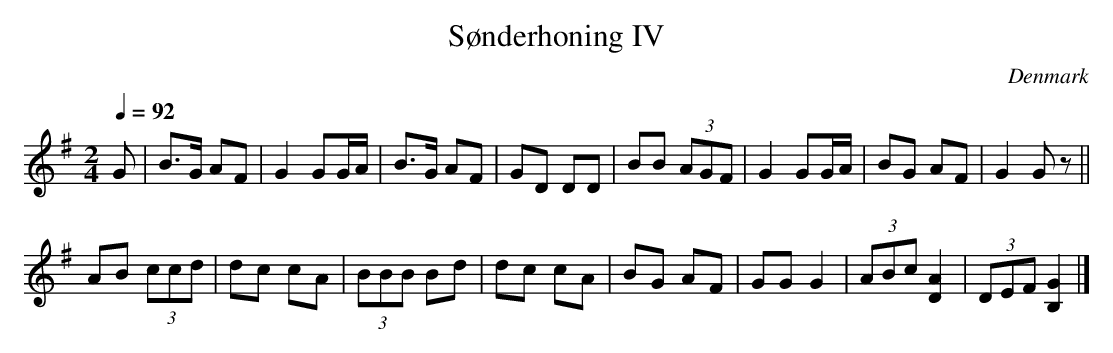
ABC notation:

X:1
T:Sønderhoning IV
L:1/8
M:2/4
O:Denmark
Q:1/4=92
K:G
G|\
B>G AF| G2 GG/A/| B>G AF| GD DD|\
BB (3AGF| G2 GG/A/| BG AF| G2 Gz||
AB (3ccd| dc cA| (3BBB Bd| dc cA|\
BG AF| GG G2| (3ABc [A2D2]| (3DEF [G2B,2]|]
